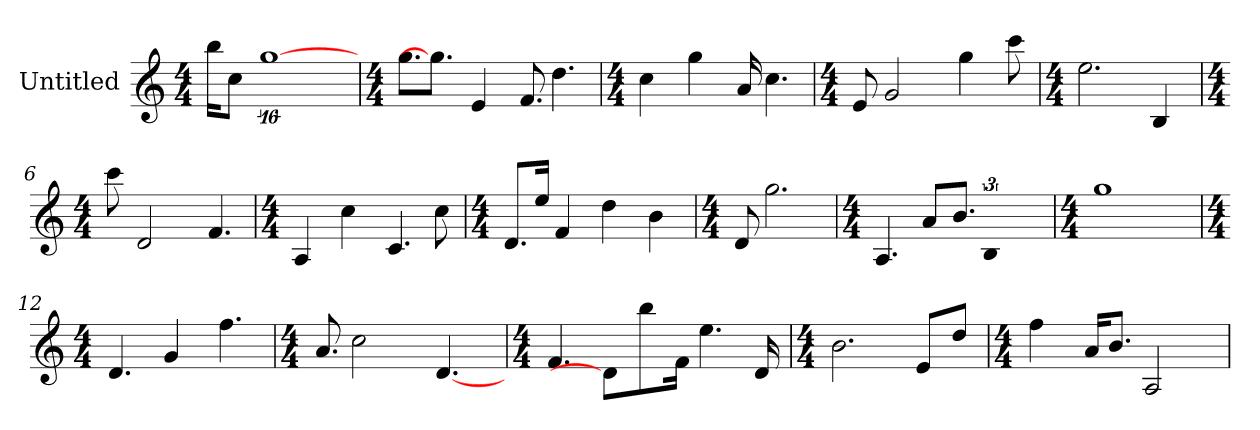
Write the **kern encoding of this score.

**kern
*part1
*staff1
*I"Untitled
*k[]
*C:
*M4/4
=1
16bbKL
8ccJ
[16%13gg
=2
*k[]
*C:
*M4/4
!LO:N:vis=8.
8ggL
8.ggJ]
4e
!LO:N:vis=8.
8f
!LO:N:vis=4.
4dd
=3
*k[]
*C:
*M4/4
4cc
4gg
16a
!LO:N:vis=4.
4cc
=4
*k[]
*C:
*M4/4
8e
2g
4gg
8ccc
=5
*k[]
*C:
*M4/4
!LO:N:vis=2.
2ee
4B
=6
*k[]
*C:
*M4/4
8ccc
2d
!LO:N:vis=4.
4f
=7
*k[]
*C:
*M4/4
4A
4cc
!LO:N:vis=4.
4c
8cc
=8
*k[]
*C:
*M4/4
!LO:N:vis=8.
8dL
16eeJk
4f
4dd
4b
=9
*k[]
*C:
*M4/4
8d
!LO:N:vis=2.
2gg
=10
*k[]
*C:
*M4/4
!LO:N:vis=4.
4A
8aL
!LO:N:vis=8.
8bJ
!LO:N:vis=2
3.B
=11
*k[]
*C:
*M4/4
1gg
=12
*k[]
*C:
*M4/4
!LO:N:vis=4.
4d
4g
!LO:N:vis=4.
4ff
=13
*k[]
*C:
*M4/4
!LO:N:vis=8.
8a
2cc
[4.d
=14
*k[]
*C:
*M4/4
!LO:N:vis=4.
4f
8dL]
8bb
16fJk
!LO:N:vis=4.
4ee
16d
=15
*k[]
*C:
*M4/4
!LO:N:vis=2.
2b
8eL
8ddJ
=16
*k[]
*C:
*M4/4
4ff
16aKL
!LO:N:vis=8.
8bJ
2A
=
*-
